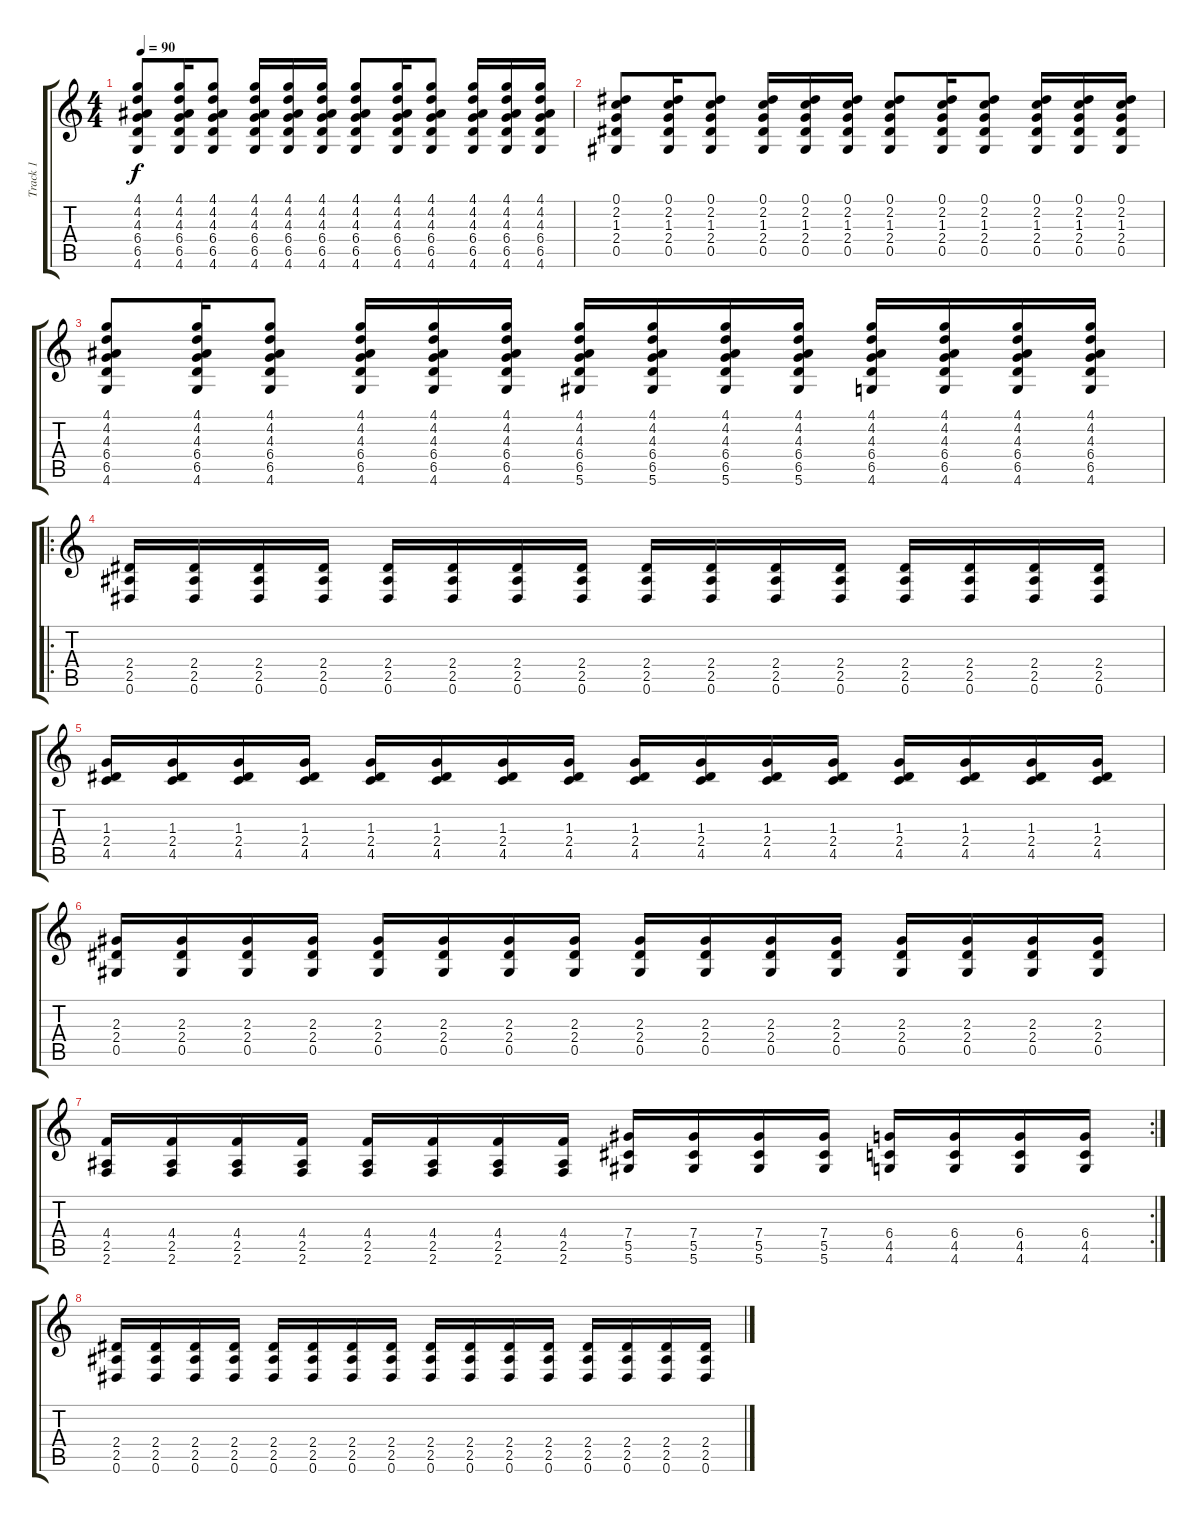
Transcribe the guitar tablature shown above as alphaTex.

\track ("Track 1" "Track 1") {instrument electricguitarclean}
\staff {score tabs}
\tuning (Eb4 Bb3 Gb3 Db3 Ab2 Eb2) {hide}
\ts (4 4)
\tempo 90
\clef g2
\ks c
(4.1 4.2 4.3 6.4 6.5 4.6).8{dy f} (4.1 4.2 4.3 6.4 6.5 4.6).16 (4.1 4.2 4.3 6.4 6.5 4.6).8 (4.1 4.2 4.3 6.4 6.5 4.6).16 (4.1 4.2 4.3 6.4 6.5 4.6).16 (4.1 4.2 4.3 6.4 6.5 4.6).16 (4.1 4.2 4.3 6.4 6.5 4.6).8 (4.1 4.2 4.3 6.4 6.5 4.6).16 (4.1 4.2 4.3 6.4 6.5 4.6).8 (4.1 4.2 4.3 6.4 6.5 4.6).16 (4.1 4.2 4.3 6.4 6.5 4.6).16 (4.1 4.2 4.3 6.4 6.5 4.6).16 |
(0.1 2.2 1.3 2.4 0.5).8 (0.1 2.2 1.3 2.4 0.5).16 (0.1 2.2 1.3 2.4 0.5).8 (0.1 2.2 1.3 2.4 0.5).16 (0.1 2.2 1.3 2.4 0.5).16 (0.1 2.2 1.3 2.4 0.5).16 (0.1 2.2 1.3 2.4 0.5).8 (0.1 2.2 1.3 2.4 0.5).16 (0.1 2.2 1.3 2.4 0.5).8 (0.1 2.2 1.3 2.4 0.5).16 (0.1 2.2 1.3 2.4 0.5).16 (0.1 2.2 1.3 2.4 0.5).16 |
(4.1 4.2 4.3 6.4 6.5 4.6).8 (4.1 4.2 4.3 6.4 6.5 4.6).16 (4.1 4.2 4.3 6.4 6.5 4.6).8 (4.1 4.2 4.3 6.4 6.5 4.6).16 (4.1 4.2 4.3 6.4 6.5 4.6).16 (4.1 4.2 4.3 6.4 6.5 4.6).16 (4.1 4.2 4.3 6.4 6.5 5.6).16 (4.1 4.2 4.3 6.4 6.5 5.6).16 (4.1 4.2 4.3 6.4 6.5 5.6).16 (4.1 4.2 4.3 6.4 6.5 5.6).16 (4.1 4.2 4.3 6.4 6.5 4.6).16 (4.1 4.2 4.3 6.4 6.5 4.6).16 (4.1 4.2 4.3 6.4 6.5 4.6).16 (4.1 4.2 4.3 6.4 6.5 4.6).16 |
\ro
(2.4 2.5 0.6).16 (2.4 2.5 0.6).16{instrument electricguitarmuted} (2.4 2.5 0.6).16 (2.4 2.5 0.6).16 (2.4 2.5 0.6).16 (2.4 2.5 0.6).16 (2.4 2.5 0.6).16 (2.4 2.5 0.6).16 (2.4 2.5 0.6).16 (2.4 2.5 0.6).16 (2.4 2.5 0.6).16 (2.4 2.5 0.6).16 (2.4 2.5 0.6).16 (2.4 2.5 0.6).16 (2.4 2.5 0.6).16 (2.4 2.5 0.6).16 |
(1.3 2.4 4.5).16 (1.3 2.4 4.5).16 (1.3 2.4 4.5).16 (1.3 2.4 4.5).16 (1.3 2.4 4.5).16 (1.3 2.4 4.5).16 (1.3 2.4 4.5).16 (1.3 2.4 4.5).16 (1.3 2.4 4.5).16 (1.3 2.4 4.5).16 (1.3 2.4 4.5).16 (1.3 2.4 4.5).16 (1.3 2.4 4.5).16 (1.3 2.4 4.5).16 (1.3 2.4 4.5).16 (1.3 2.4 4.5).16 |
(2.3 2.4 0.5).16 (2.3 2.4 0.5).16 (2.3 2.4 0.5).16 (2.3 2.4 0.5).16 (2.3 2.4 0.5).16 (2.3 2.4 0.5).16 (2.3 2.4 0.5).16 (2.3 2.4 0.5).16 (2.3 2.4 0.5).16 (2.3 2.4 0.5).16 (2.3 2.4 0.5).16 (2.3 2.4 0.5).16 (2.3 2.4 0.5).16 (2.3 2.4 0.5).16 (2.3 2.4 0.5).16 (2.3 2.4 0.5).16 |
\rc 2
(4.4 2.5 2.6).16 (4.4 2.5 2.6).16 (4.4 2.5 2.6).16 (4.4 2.5 2.6).16 (4.4 2.5 2.6).16 (4.4 2.5 2.6).16 (4.4 2.5 2.6).16 (4.4 2.5 2.6).16 (7.4 5.5 5.6).16 (7.4 5.5 5.6).16 (7.4 5.5 5.6).16 (7.4 5.5 5.6).16 (6.4 4.5 4.6).16 (6.4 4.5 4.6).16 (6.4 4.5 4.6).16 (6.4 4.5 4.6).16 |
(2.4 2.5 0.6).16 (2.4 2.5 0.6).16 (2.4 2.5 0.6).16 (2.4 2.5 0.6).16 (2.4 2.5 0.6).16 (2.4 2.5 0.6).16 (2.4 2.5 0.6).16 (2.4 2.5 0.6).16 (2.4 2.5 0.6).16 (2.4 2.5 0.6).16 (2.4 2.5 0.6).16 (2.4 2.5 0.6).16 (2.4 2.5 0.6).16 (2.4 2.5 0.6).16 (2.4 2.5 0.6).16 (2.4 2.5 0.6).16
